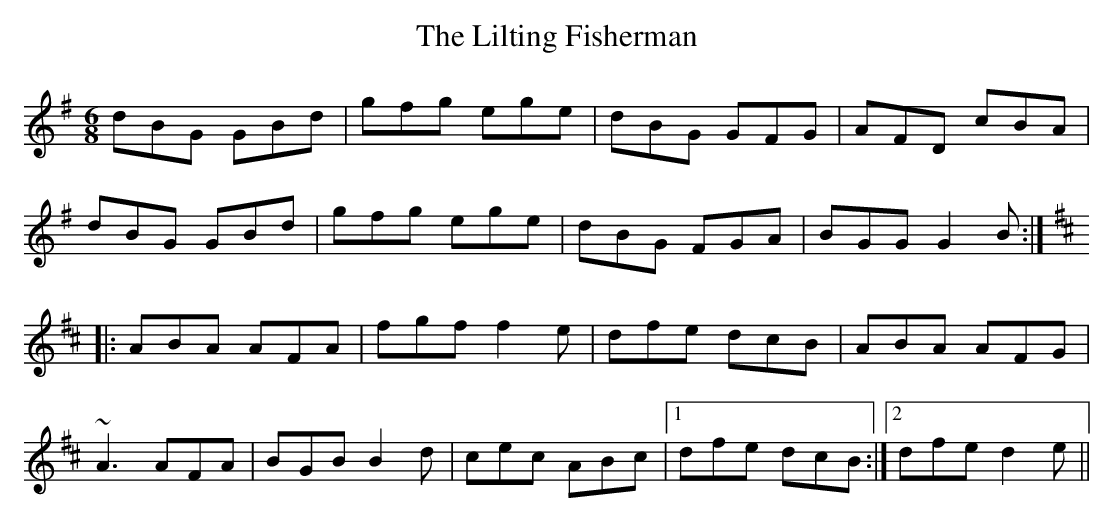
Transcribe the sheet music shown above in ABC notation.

X:1
T:Lilting Fisherman, The
M:6/8
L:1/8
K:G
dBG GBd|gfg ege|dBG GFG|AFD cBA|!
dBG GBd|gfg ege|dBG FGA|BGG G2B:|!
K:D
|:ABA AFA|fgf f2e|dfe dcB|ABA AFG|!
~A3 AFA|BGB B2d|cec ABc|1 dfe dcB:|2 dfe d2e||!
